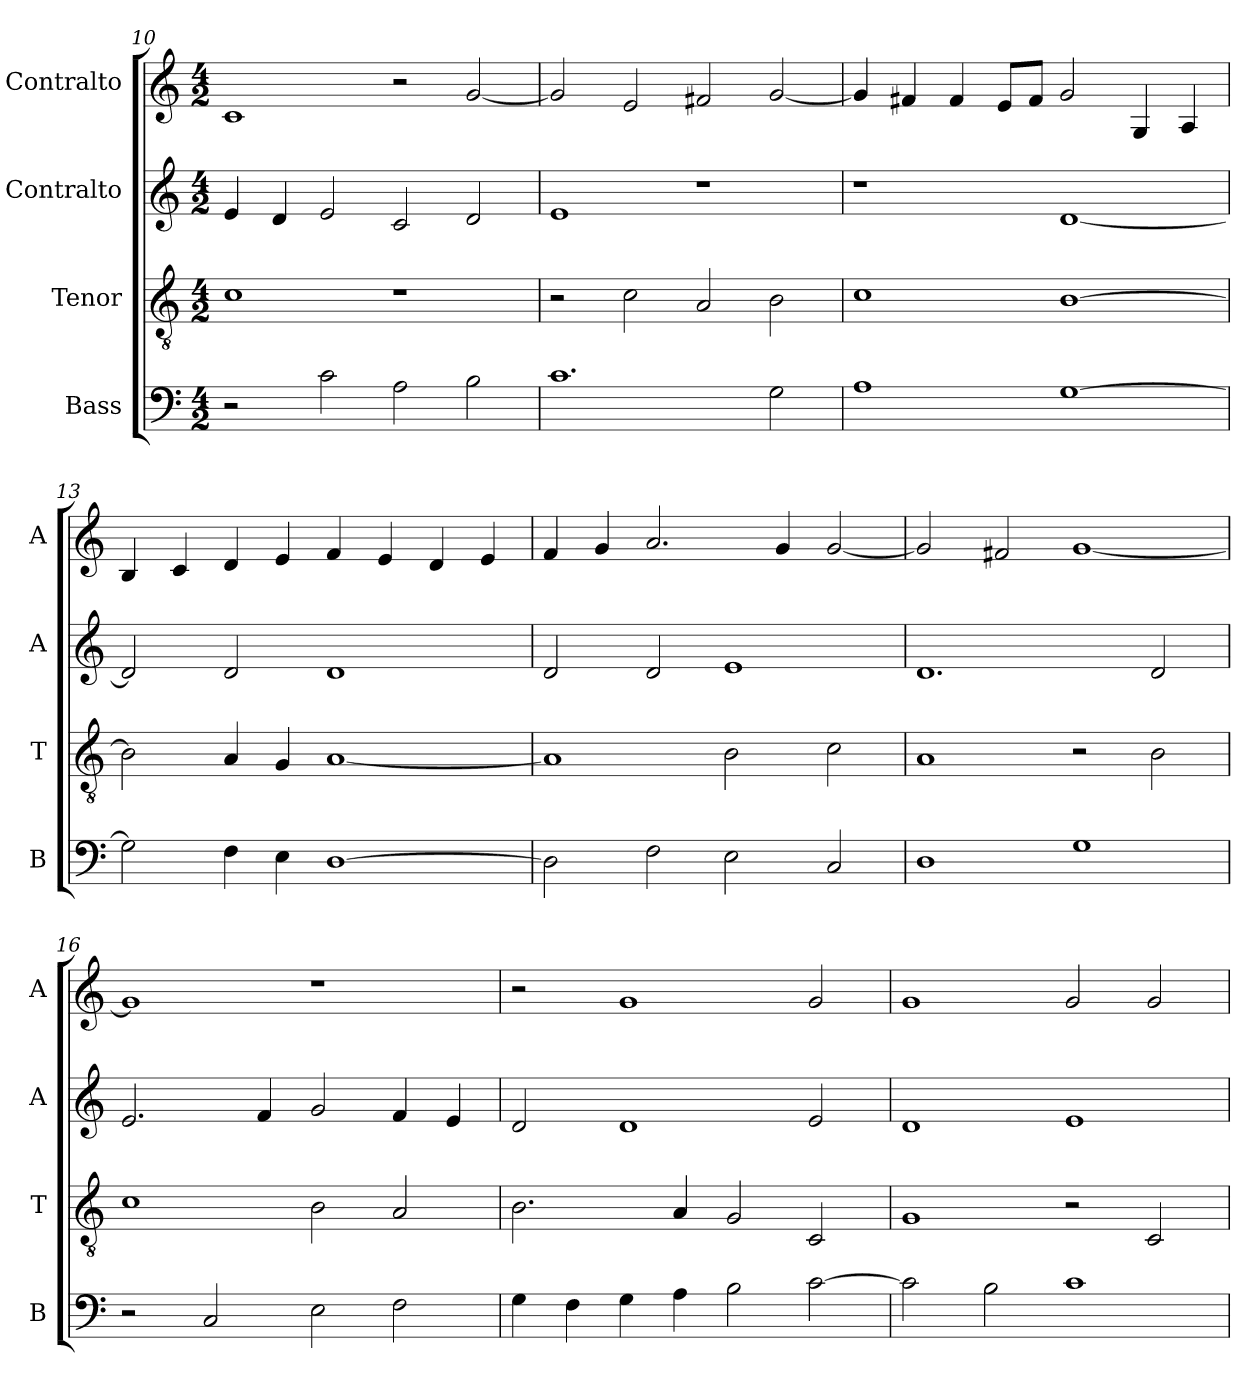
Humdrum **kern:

**kern	**kern	**kern	**kern
*part4	*part3	*part2	*part1
*staff4	*staff3	*staff2	*staff1
*I"Bass	*I"Tenor	*I"Contralto	*I"Contralto
*I'B	*I'T	*I'A	*I'A
*clefF4	*clefGv2	*clefG2	*clefG2
*k[]	*k[]	*k[]	*k[]
*C:ion	*C:ion	*C:ion	*C:ion
*M4/2	*M4/2	*M4/2	*M4/2
=10	=10	=10	=10
2r	1c	4e	1c
.	.	4d	.
2c	.	2e	.
2A	1r	2c	2r
2B	.	2d	[2g
=11	=11	=11	=11
1.c	2r	1e	2g]
.	2c	.	2e
.	2A	1r	2f#X
2G	2B	.	[2g
=12	=12	=12	=12
1A	1c	1r	4g]
.	.	.	4f#X
.	.	.	4f#
.	.	.	8e/L
.	.	.	8f#/J
[1G	[1B	[1d	2g
.	.	.	4G
.	.	.	4A
=13	=13	=13	=13
2G]	2B]	2d]	4B
.	.	.	4c
4F	4A	2d	4d
4E	4G	.	4e
[1D	[1A	1d	4f
.	.	.	4e
.	.	.	4d
.	.	.	4e
=14	=14	=14	=14
2D]	1A]	2d	4f
.	.	.	4g
2F	.	2d	2.a
2E	2B	1e	.
.	.	.	4g
2C	2c	.	[2g
=15	=15	=15	=15
1D	1A	1.d	2g]
.	.	.	2f#X
1G	2r	.	[1g
.	2B	2d	.
=16	=16	=16	=16
2r	1c	2.e	1g]
2C	.	.	.
.	.	4f	.
2E	2B	2g	1r
2F	2A	4f	.
.	.	4e	.
=17	=17	=17	=17
4G	2.B	2d	2r
4F	.	.	.
4G	.	1d	1g
4A	4A	.	.
2B	2G	.	.
[2c	2C	2e	2g
=18	=18	=18	=18
2c]	1G	1d	1g
2B	.	.	.
1c	2r	1e	2g
.	2C	.	2g
=	=	=	=
*-	*-	*-	*-
